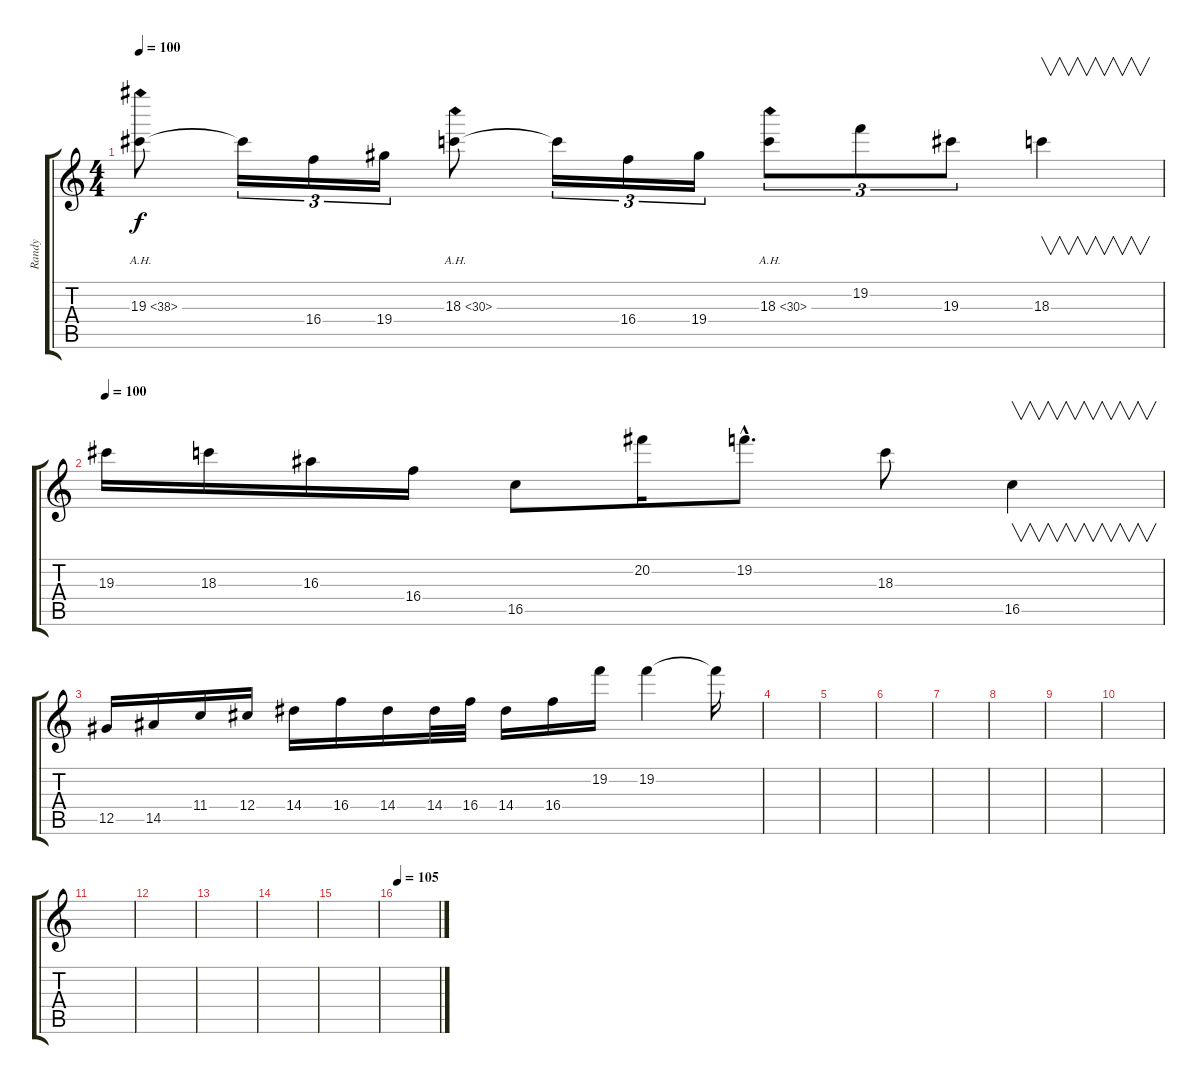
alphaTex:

\track ("Randy" "Randy") {instrument distortionguitar}
\staff {score tabs}
\tuning (Eb4 Bb3 Gb3 Db3 Ab2 Eb2) {hide}
\ts (4 4)
\tempo 100
\clef g2
\ks c
19.3{ah 19}.8{dy f} 19.3{t}.16{tu (3 2)} 16.4.16{tu (3 2)} 19.4.16{tu (3 2)} 18.3{ah 12}.8 18.3{t}.16{tu (3 2)} 16.4.16{tu (3 2)} 19.4.16{tu (3 2)} 18.3{ah 12}.8{tu (3 2)} 19.2.8{tu (3 2)} 19.3.8{tu (3 2)} 18.3.4{v} |
\tempo 100
19.3.16 18.3.16 16.3.16 16.4.16 16.5.8 20.2.16 19.2{hac}.8{d} 18.3.8 16.5.4{v} |
12.5.16 14.5.16 11.4.16 12.4.16 14.4.16 16.4.16 14.4.16 14.4.32 16.4.32 14.4.16 16.4.16 19.2.16 19.2.4 19.2{t}.16 |
|
|
|
|
|
|
|
|
|
|
|
|
\tempo 105
